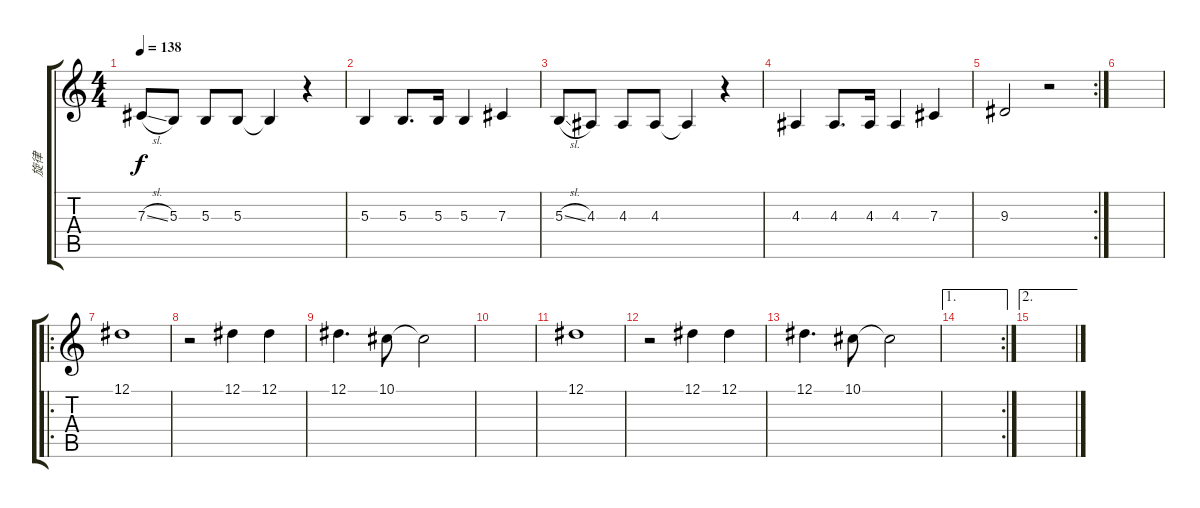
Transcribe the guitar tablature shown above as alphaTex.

\track ("旋律" "旋律") {instrument cello}
\staff {score tabs}
\tuning (Eb4 Bb3 Gb3 Db3 Ab2 Eb2) {hide}
\ts (4 4)
\tempo 138
\clef g2
\ks c
7.3{sl}.8{dy f} 5.3.8 5.3.8 5.3.8 5.3{t}.4 r.4 |
5.3.4 5.3.8{d} 5.3.16 5.3.4 7.3.4 |
5.3{sl}.8 4.3.8 4.3.8 4.3.8 4.3{t}.4 r.4 |
4.3.4 4.3.8{d} 4.3.16 4.3.4 7.3.4 |
\rc 2
9.3.2 r.2 |
|
\ro
12.1.1 |
r.2 12.1.4 12.1.4 |
12.1.4{d} 10.1.8 10.1{t}.2 |
|
12.1.1 |
r.2 12.1.4 12.1.4 |
12.1.4{d} 10.1.8 10.1{t}.2 |
\ae 1
\rc 2
|
\ae 2
